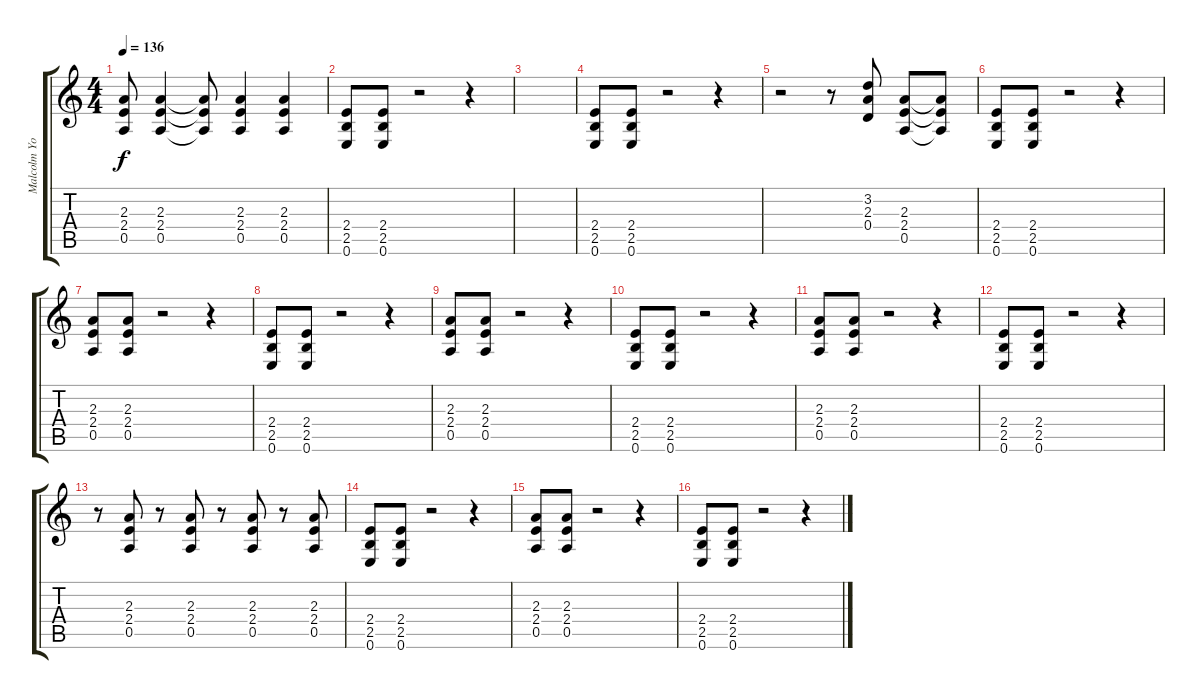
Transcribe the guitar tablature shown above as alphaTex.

\track ("Malcolm Young" "Malcolm Yo") {instrument overdrivenguitar}
\staff {score tabs}
\tuning (E4 B3 G3 D3 A2 E2) {hide}
\ts (4 4)
\tempo 136
\clef g2
\ks c
(2.3{t} 2.4{t} 0.5{t}).8{dy f} (2.3 2.4 0.5).4 (2.3{t} 2.4{t} 0.5{t}).8 (2.3 2.4 0.5).4 (2.3 2.4 0.5).4 |
(2.4 2.5 0.6).8 (2.4 2.5 0.6).8 r.2 r.4 |
|
(2.4 2.5 0.6).8 (2.4 2.5 0.6).8 r.2 r.4 |
r.2 r.8 (3.2 2.3 0.4).8 (2.3 2.4 0.5).8 (2.3{t} 2.4{t} 0.5{t}).8 |
(2.4 2.5 0.6).8 (2.4 2.5 0.6).8 r.2 r.4 |
(2.3 2.4 0.5).8 (2.3 2.4 0.5).8 r.2 r.4 |
(2.4 2.5 0.6).8 (2.4 2.5 0.6).8 r.2 r.4 |
(2.3 2.4 0.5).8 (2.3 2.4 0.5).8 r.2 r.4 |
(2.4 2.5 0.6).8 (2.4 2.5 0.6).8 r.2 r.4 |
(2.3 2.4 0.5).8 (2.3 2.4 0.5).8 r.2 r.4 |
(2.4 2.5 0.6).8 (2.4 2.5 0.6).8 r.2 r.4 |
r.8 (2.3 2.4 0.5).8 r.8 (2.3 2.4 0.5).8 r.8 (2.3 2.4 0.5).8 r.8 (2.3 2.4 0.5).8 |
(2.4 2.5 0.6).8 (2.4 2.5 0.6).8 r.2 r.4 |
(2.3 2.4 0.5).8 (2.3 2.4 0.5).8 r.2 r.4 |
(2.4 2.5 0.6).8 (2.4 2.5 0.6).8 r.2 r.4
